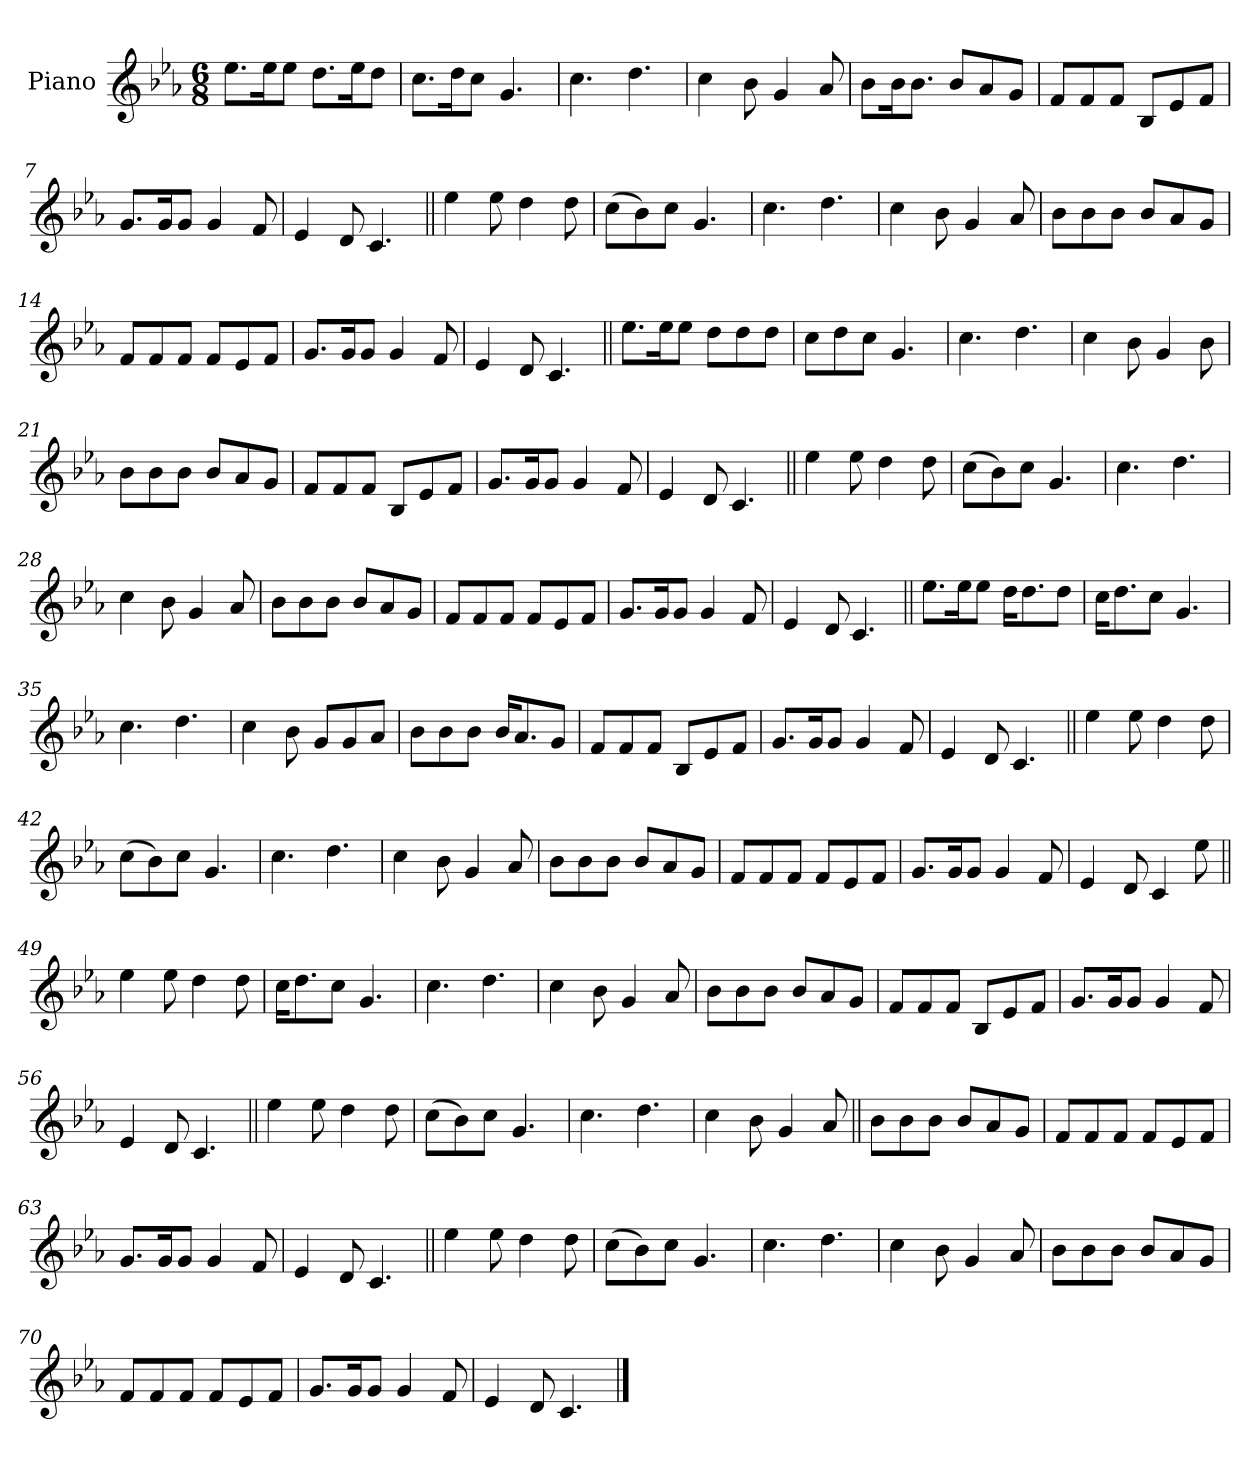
**kern
*part1
*staff1
*I"Piano
*I'Pno.
*clefG2
*k[b-e-a-]
*M6/8
=1
8.ee-L
16ee-K
8ee-J
8.ddL
16ee-K
8ddJ
=2
8.ccL
16ddK
8ccJ
4.g
=3
4.cc
4.dd
=4
4cc
8b-
4g
8a-
=5
8b-L
16b-K
8.b-J
8b-L
8a-
8gJ
=6
8fL
8f
8fJ
8B-L
8e-
8fJ
=7
8.gL
16gK
8gJ
4g
8f
=8
4e-
8d
4.c
=9||
4ee-
8ee-
4dd
8dd
=10
(>8ccL
8b-)
8ccJ
4.g
=11
4.cc
4.dd
=12
4cc
8b-
4g
8a-
=13
8b-L
8b-
8b-J
8b-L
8a-
8gJ
=14
8fL
8f
8fJ
8fL
8e-
8fJ
=15
8.gL
16gK
8gJ
4g
8f
=16
4e-
8d
4.c
=17||
8.ee-L
16ee-K
8ee-J
8ddL
8dd
8ddJ
=18
8ccL
8dd
8ccJ
4.g
=19
4.cc
4.dd
=20
4cc
8b-
4g
8b-
=21
8b-L
8b-
8b-J
8b-L
8a-
8gJ
=22
8fL
8f
8fJ
8B-L
8e-
8fJ
=23
8.gL
16gK
8gJ
4g
8f
=24
4e-
8d
4.c
=25||
4ee-
8ee-
4dd
8dd
=26
(>8ccL
8b-)
8ccJ
4.g
=27
4.cc
4.dd
=28
4cc
8b-
4g
8a-
=29
8b-L
8b-
8b-J
8b-L
8a-
8gJ
=30
8fL
8f
8fJ
8fL
8e-
8fJ
=31
8.gL
16gK
8gJ
4g
8f
=32
4e-
8d
4.c
=33||
8.ee-L
16ee-K
8ee-J
16ddKL
8.dd
8ddJ
=34
16ccKL
8.dd
8ccJ
4.g
=35
4.cc
4.dd
=36
4cc
8b-
8gL
8g
8a-J
=37
8b-L
8b-
8b-J
16b-KL
8.a-
8gJ
=38
8fL
8f
8fJ
8B-L
8e-
8fJ
=39
8.gL
16gK
8gJ
4g
8f
=40
4e-
8d
4.c
=41||
4ee-
8ee-
4dd
8dd
=42
(>8ccL
8b-)
8ccJ
4.g
=43
4.cc
4.dd
=44
4cc
8b-
4g
8a-
=45
8b-L
8b-
8b-J
8b-L
8a-
8gJ
=46
8fL
8f
8fJ
8fL
8e-
8fJ
=47
8.gL
16gK
8gJ
4g
8f
=48
4e-
8d
4c
8ee-
=49||
4ee-
8ee-
4dd
8dd
=50
16ccKL
8.dd
8ccJ
4.g
=51
4.cc
4.dd
=52
4cc
8b-
4g
8a-
=53
8b-L
8b-
8b-J
8b-L
8a-
8gJ
=54
8fL
8f
8fJ
8B-L
8e-
8fJ
=55
8.gL
16gK
8gJ
4g
8f
=56
4e-
8d
4.c
=57||
4ee-
8ee-
4dd
8dd
=58
(>8ccL
8b-)
8ccJ
4.g
=59
4.cc
4.dd
=60
4cc
8b-
4g
8a-
=61||
8b-L
8b-
8b-J
8b-L
8a-
8gJ
=62
8fL
8f
8fJ
8fL
8e-
8fJ
=63
8.gL
16gK
8gJ
4g
8f
=64
4e-
8d
4.c
=65||
4ee-
8ee-
4dd
8dd
=66
(>8ccL
8b-)
8ccJ
4.g
=67
4.cc
4.dd
=68
4cc
8b-
4g
8a-
=69
8b-L
8b-
8b-J
8b-L
8a-
8gJ
=70
8fL
8f
8fJ
8fL
8e-
8fJ
=71
8.gL
16gK
8gJ
4g
8f
=72
4e-
8d
4.c
==
*-
